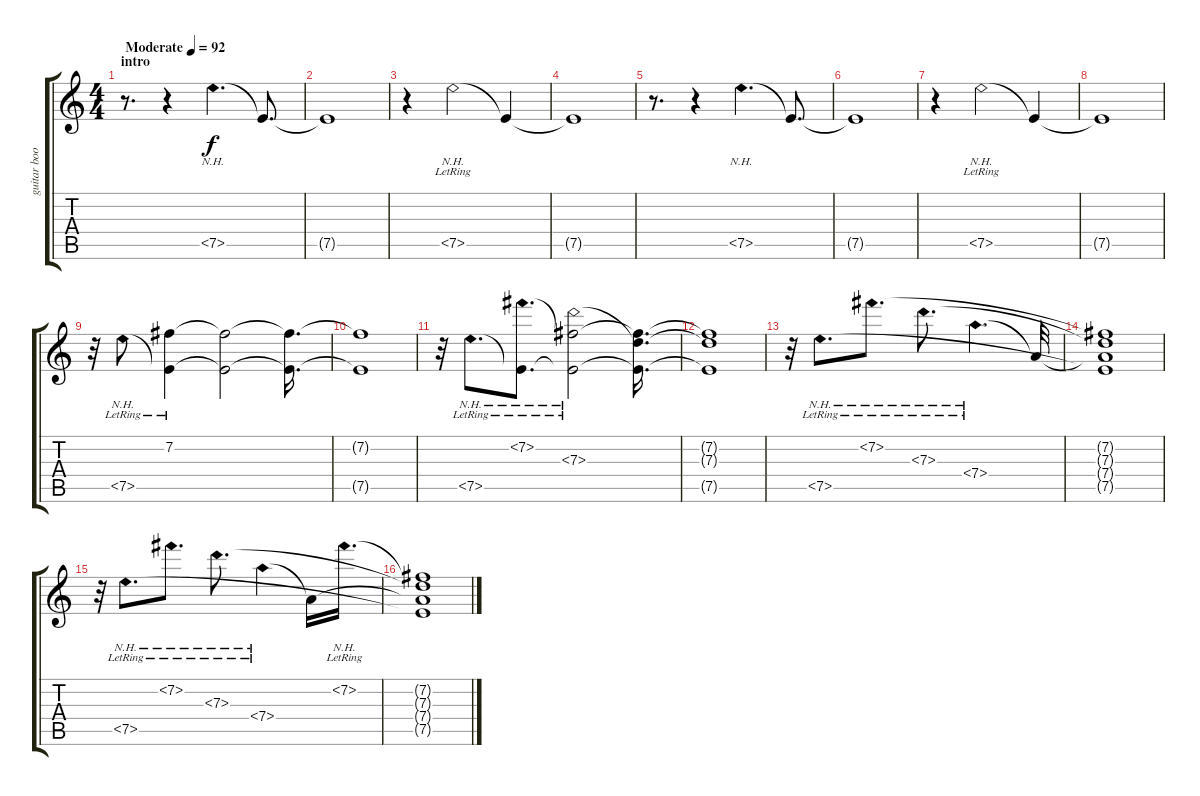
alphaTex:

\track ("guitar boost" "guitar boo") {instrument electricguitarclean}
\staff {score tabs}
\tuning (E4 B3 G3 D3 A2 D2) {hide}
\ts (4 4)
\section ("" "intro")
\tempo (92 "Moderate")
\clef g2
\ks c
r.8{d dy f volume 7 instrument electricguitarclean} r.4 7.5{nh}.4{d} 7.5{t}.8{d} |
7.5{t}.1 |
r.4 7.5{nh lr}.2 7.5{t}.4 |
7.5{t}.1 |
r.8{d volume 7} r.4 7.5{nh}.4{d} 7.5{t}.8{d} |
7.5{t}.1 |
r.4 7.5{nh lr}.2 7.5{t}.4 |
7.5{t}.1 |
r.32 7.5{nh lr}.8 (7.2{lr} 7.5{t}).4 (7.2{t} 7.5{t}).2 (7.2{t} 7.5{t}).16{d} |
(7.2{t} 7.5{t}).1 |
r.32 7.5{nh lr}.8{d} (7.2{nh lr} 7.5{t}).8{d} (7.2{t} 7.3{nh lr} 7.5{t}).2 (7.2{t} 7.3{t} 7.5{t}).16{d} |
(7.2{t} 7.3{t} 7.5{t}).1 |
r.32 7.5{nh lr}.8{d} 7.2{nh lr}.8{d} 7.3{nh lr}.8{d} 7.4{nh lr}.4{d} 7.4{t}.32 |
(7.2{t} 7.3{t} 7.4{t} 7.5{t}).1 |
r.32 7.5{nh lr}.8{d} 7.2{nh lr}.8{d} 7.3{nh lr}.8{d} 7.4{nh lr}.4 7.4{t}.16 7.2{nh lr}.16{d} |
(7.2{t} 7.3{t} 7.4{t} 7.5{t}).1
